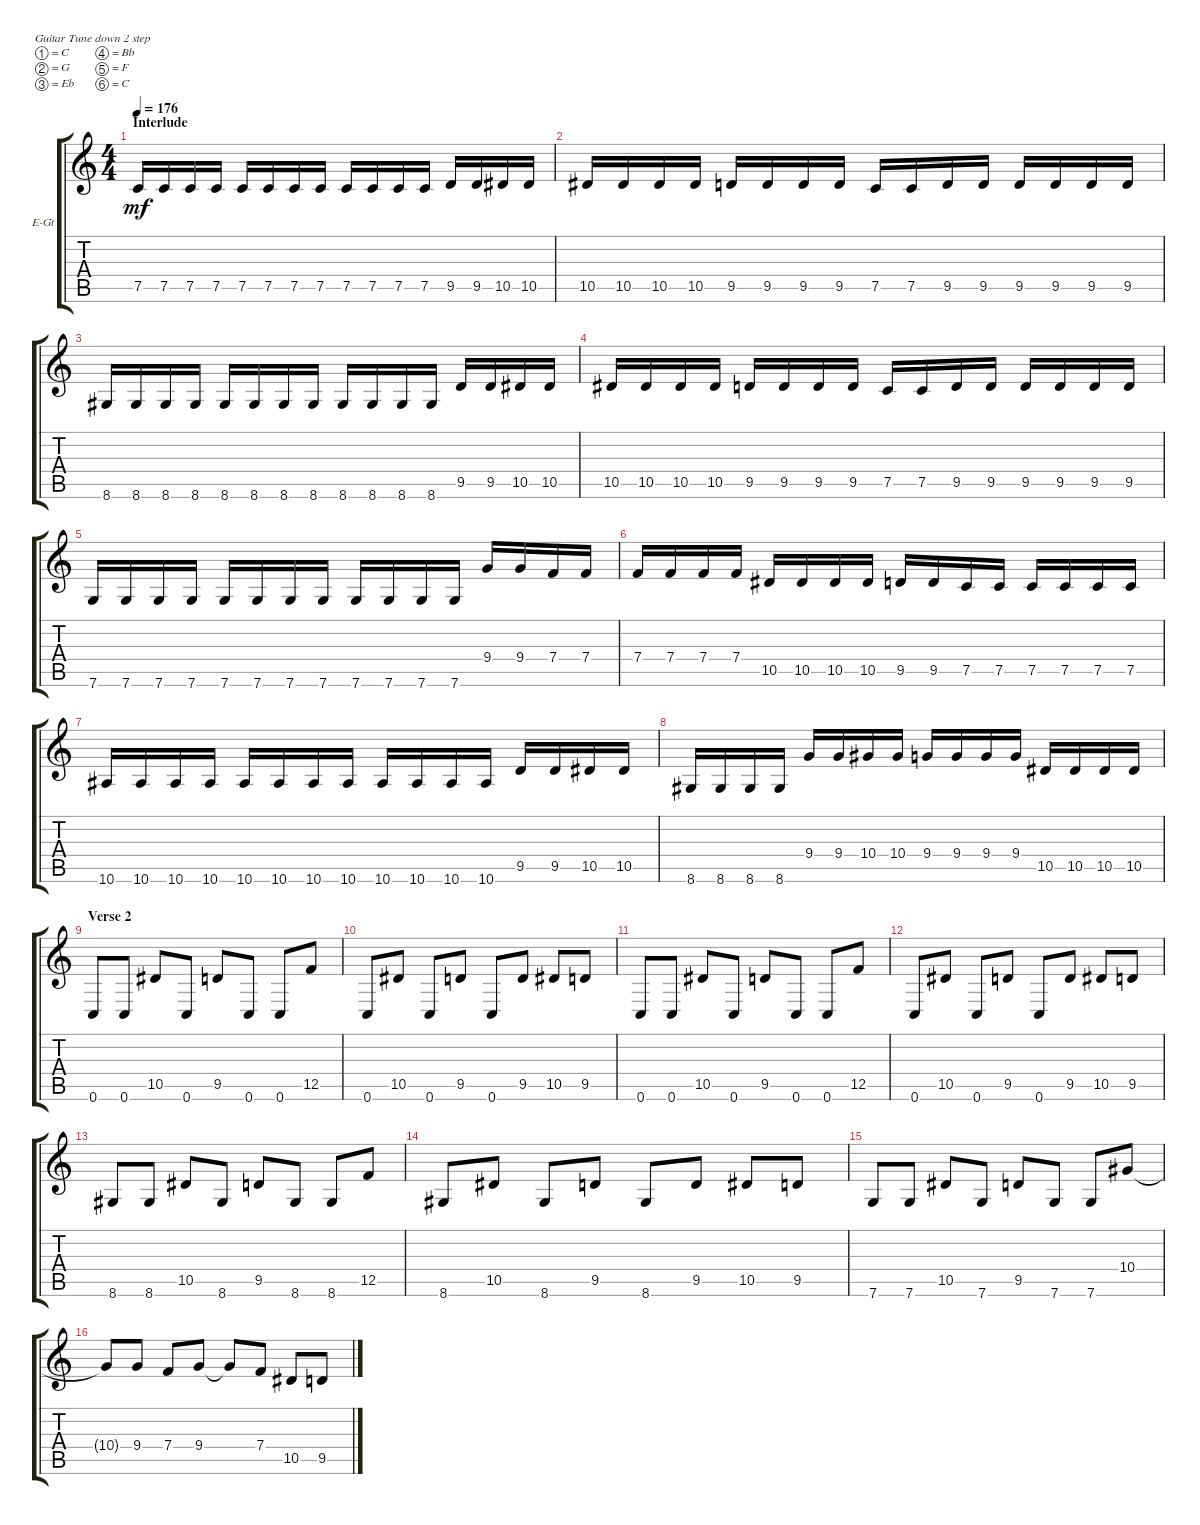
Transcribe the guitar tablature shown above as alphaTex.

\bracketExtendMode groupsimilarinstruments
\firstSystemTrackNameOrientation horizontal
\otherSystemsTrackNameOrientation horizontal
\track ("Guitar 1" "E-Gt") {instrument distortionguitar}
\staff {score tabs}
\tuning (C4 G3 Eb3 Bb2 F2 C2)
\ts (4 4)
\section ("" "Interlude")
\tempo 176
\clef g2
\ks c
7.5.16{dy mf} 7.5.16 7.5.16 7.5.16 7.5.16 7.5.16 7.5.16 7.5.16 7.5.16 7.5.16 7.5.16 7.5.16 9.5.16 9.5.16 10.5.16 10.5.16 |
10.5.16 10.5.16 10.5.16 10.5.16 9.5.16 9.5.16 9.5.16 9.5.16 7.5.16 7.5.16 9.5.16 9.5.16 9.5.16 9.5.16 9.5.16 9.5.16 |
8.6.16 8.6.16 8.6.16 8.6.16 8.6.16 8.6.16 8.6.16 8.6.16 8.6.16 8.6.16 8.6.16 8.6.16 9.5.16 9.5.16 10.5.16 10.5.16 |
10.5.16 10.5.16 10.5.16 10.5.16 9.5.16 9.5.16 9.5.16 9.5.16 7.5.16 7.5.16 9.5.16 9.5.16 9.5.16 9.5.16 9.5.16 9.5.16 |
7.6.16 7.6.16 7.6.16 7.6.16 7.6.16 7.6.16 7.6.16 7.6.16 7.6.16 7.6.16 7.6.16 7.6.16 9.4.16 9.4.16 7.4.16 7.4.16 |
7.4.16 7.4.16 7.4.16 7.4.16 10.5.16 10.5.16 10.5.16 10.5.16 9.5.16 9.5.16 7.5.16 7.5.16 7.5.16 7.5.16 7.5.16 7.5.16 |
10.6.16 10.6.16 10.6.16 10.6.16 10.6.16 10.6.16 10.6.16 10.6.16 10.6.16 10.6.16 10.6.16 10.6.16 9.5.16 9.5.16 10.5.16 10.5.16 |
8.6.16 8.6.16 8.6.16 8.6.16 9.4.16 9.4.16 10.4.16 10.4.16 9.4.16 9.4.16 9.4.16 9.4.16 10.5.16 10.5.16 10.5.16 10.5.16 |
\section ("" "Verse 2")
0.6.8 0.6.8 10.5.8 0.6.8 9.5.8 0.6.8 0.6.8 12.5.8 |
0.6.8 10.5.8 0.6.8 9.5.8 0.6.8 9.5.8 10.5.8 9.5.8 |
0.6.8 0.6.8 10.5.8 0.6.8 9.5.8 0.6.8 0.6.8 12.5.8 |
0.6.8 10.5.8 0.6.8 9.5.8 0.6.8 9.5.8 10.5.8 9.5.8 |
8.6.8 8.6.8 10.5.8 8.6.8 9.5.8 8.6.8 8.6.8 12.5.8 |
8.6.8 10.5.8 8.6.8 9.5.8 8.6.8 9.5.8 10.5.8 9.5.8 |
7.6.8 7.6.8 10.5.8 7.6.8 9.5.8 7.6.8 7.6.8 10.4.8 |
10.4{t}.8 9.4.8 7.4.8 9.4.8 9.4{t}.8 7.4.8 10.5.8 9.5.8
